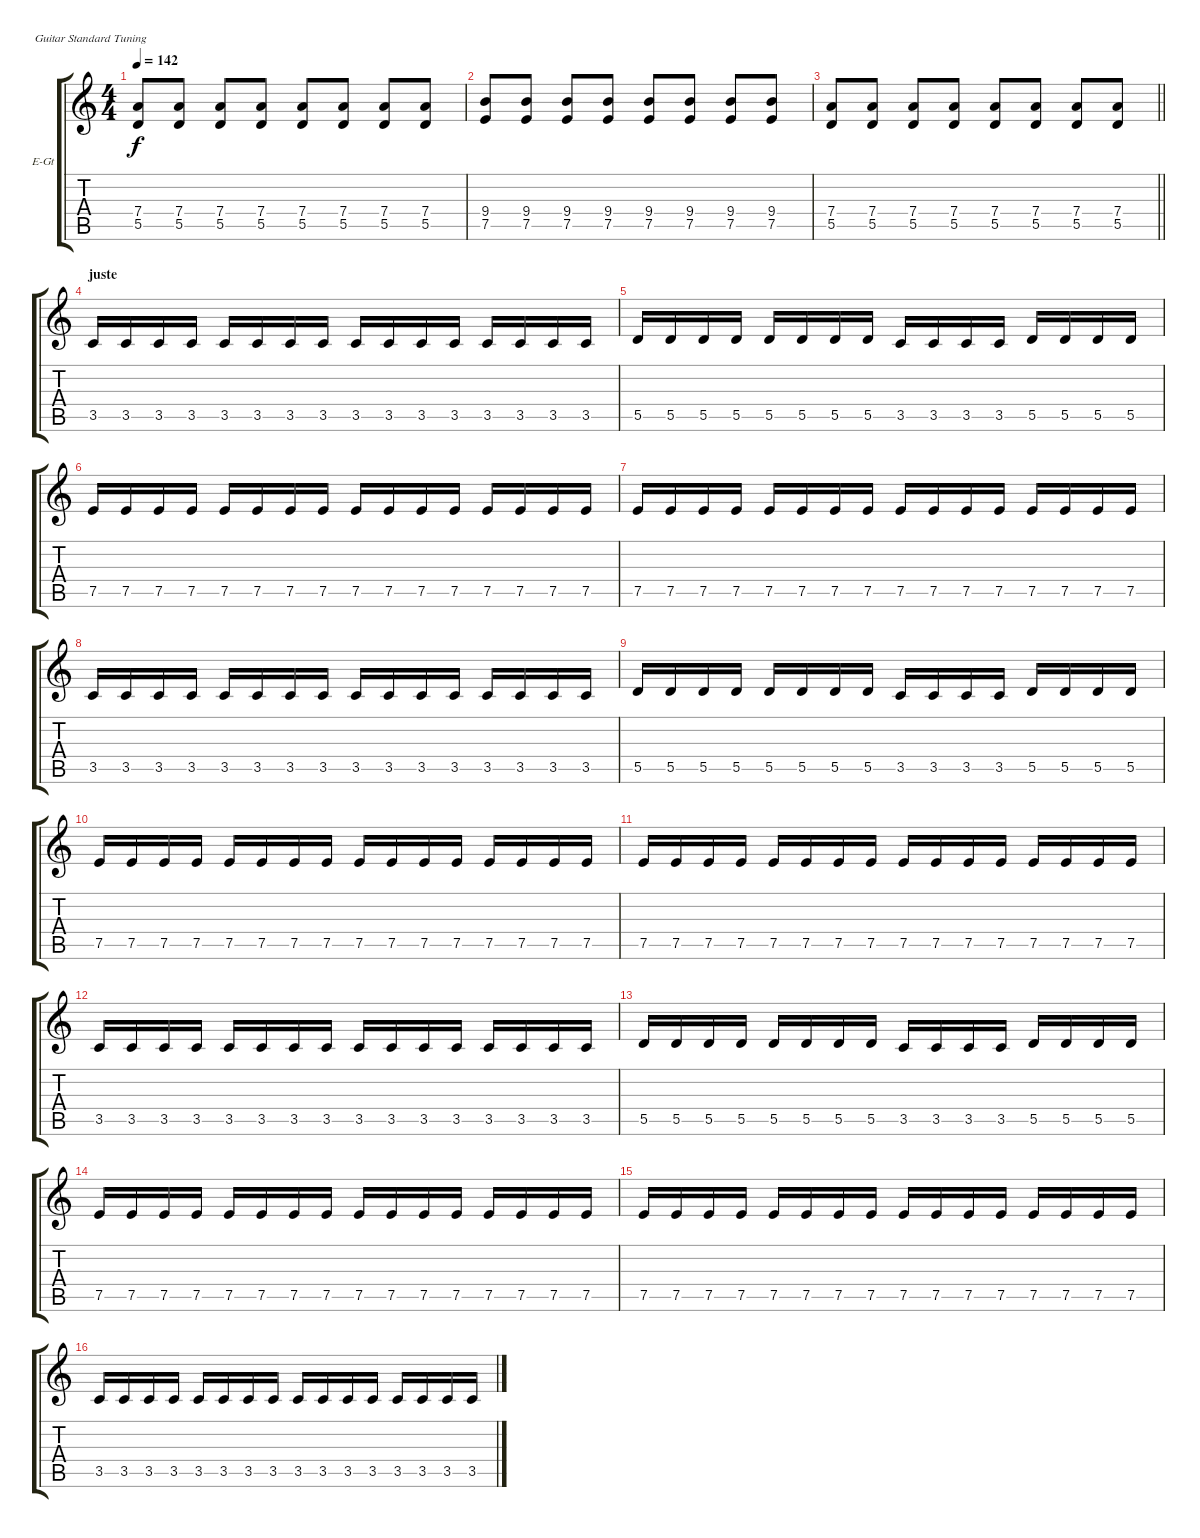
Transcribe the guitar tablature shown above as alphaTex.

\bracketExtendMode groupsimilarinstruments
\firstSystemTrackNameOrientation horizontal
\otherSystemsTrackNameOrientation horizontal
\track ("Piste 1" "E-Gt") {instrument distortionguitar}
\staff {score tabs}
\tuning (E4 B3 G3 D3 A2 E2)
\ts (4 4)
\tempo 142
\clef g2
\ks c
(7.4 5.5).8{dy f} (7.4 5.5).8 (7.4 5.5).8 (7.4 5.5).8 (7.4 5.5).8 (7.4 5.5).8 (7.4 5.5).8 (7.4 5.5).8 |
(9.4 7.5).8 (9.4 7.5).8 (9.4 7.5).8 (9.4 7.5).8 (9.4 7.5).8 (9.4 7.5).8 (9.4 7.5).8 (9.4 7.5).8 |
\barLineRight lightlight
(7.4 5.5).8 (7.4 5.5).8 (7.4 5.5).8 (7.4 5.5).8 (7.4 5.5).8 (7.4 5.5).8 (7.4 5.5).8 (7.4 5.5).8 |
\section ("" "juste")
3.5.16 3.5.16 3.5.16 3.5.16 3.5.16 3.5.16 3.5.16 3.5.16 3.5.16 3.5.16 3.5.16 3.5.16 3.5.16 3.5.16 3.5.16 3.5.16 |
5.5.16 5.5.16 5.5.16 5.5.16 5.5.16 5.5.16 5.5.16 5.5.16 3.5.16 3.5.16 3.5.16 3.5.16 5.5.16 5.5.16 5.5.16 5.5.16 |
7.5.16 7.5.16 7.5.16 7.5.16 7.5.16 7.5.16 7.5.16 7.5.16 7.5.16 7.5.16 7.5.16 7.5.16 7.5.16 7.5.16 7.5.16 7.5.16 |
7.5.16 7.5.16 7.5.16 7.5.16 7.5.16 7.5.16 7.5.16 7.5.16 7.5.16 7.5.16 7.5.16 7.5.16 7.5.16 7.5.16 7.5.16 7.5.16 |
3.5.16 3.5.16 3.5.16 3.5.16 3.5.16 3.5.16 3.5.16 3.5.16 3.5.16 3.5.16 3.5.16 3.5.16 3.5.16 3.5.16 3.5.16 3.5.16 |
5.5.16 5.5.16 5.5.16 5.5.16 5.5.16 5.5.16 5.5.16 5.5.16 3.5.16 3.5.16 3.5.16 3.5.16 5.5.16 5.5.16 5.5.16 5.5.16 |
7.5.16 7.5.16 7.5.16 7.5.16 7.5.16 7.5.16 7.5.16 7.5.16 7.5.16 7.5.16 7.5.16 7.5.16 7.5.16 7.5.16 7.5.16 7.5.16 |
7.5.16 7.5.16 7.5.16 7.5.16 7.5.16 7.5.16 7.5.16 7.5.16 7.5.16 7.5.16 7.5.16 7.5.16 7.5.16 7.5.16 7.5.16 7.5.16 |
3.5.16 3.5.16 3.5.16 3.5.16 3.5.16 3.5.16 3.5.16 3.5.16 3.5.16 3.5.16 3.5.16 3.5.16 3.5.16 3.5.16 3.5.16 3.5.16 |
5.5.16 5.5.16 5.5.16 5.5.16 5.5.16 5.5.16 5.5.16 5.5.16 3.5.16 3.5.16 3.5.16 3.5.16 5.5.16 5.5.16 5.5.16 5.5.16 |
7.5.16 7.5.16 7.5.16 7.5.16 7.5.16 7.5.16 7.5.16 7.5.16 7.5.16 7.5.16 7.5.16 7.5.16 7.5.16 7.5.16 7.5.16 7.5.16 |
7.5.16 7.5.16 7.5.16 7.5.16 7.5.16 7.5.16 7.5.16 7.5.16 7.5.16 7.5.16 7.5.16 7.5.16 7.5.16 7.5.16 7.5.16 7.5.16 |
3.5.16 3.5.16 3.5.16 3.5.16 3.5.16 3.5.16 3.5.16 3.5.16 3.5.16 3.5.16 3.5.16 3.5.16 3.5.16 3.5.16 3.5.16 3.5.16
